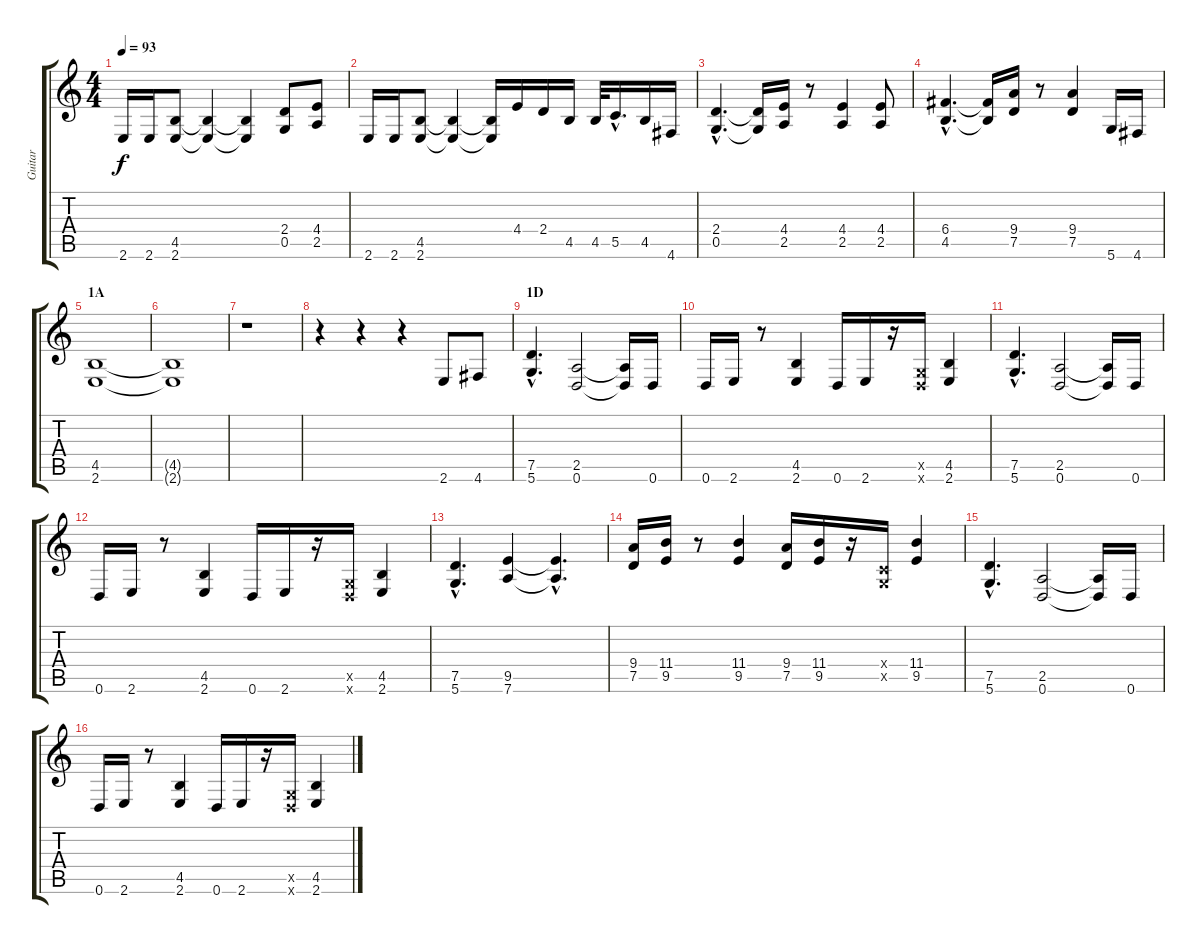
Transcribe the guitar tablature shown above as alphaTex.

\track ("Guitar" "Guitar") {instrument distortionguitar}
\staff {score tabs}
\tuning (D4 A3 F3 C3 G2 D2) {hide}
\ts (4 4)
\tempo 93
\clef g2
\ks c
2.6.16{dy f} 2.6.16 (4.5 2.6).8 (4.5{t} 2.6{t}).4 (4.5{t} 2.6{t}).4 (2.4 0.5).8 (4.4 2.5).8 |
2.6.16 2.6.16 (4.5 2.6).8 (4.5{t} 2.6{t}).4 (4.5{t} 2.6{t}).16 4.4.16 2.4.16 4.5.16 4.5.32 5.5{hac}.16{d} 4.5.16 4.6.16 |
(2.4{hac} 0.5{hac}).4{d} (2.4{t} 0.5{t}).16 (4.4 2.5).16 r.8 (4.4 2.5).4 (4.4 2.5).8 |
(6.4{hac} 4.5{hac}).4{d} (6.4{t} 4.5{t}).16 (9.4 7.5).16 r.8 (9.4 7.5).4 5.6.16 4.6.16 |
\section ("" "1A")
(4.5 2.6).1{volume 8} |
(4.5{t} 2.6{t}).1{volume 0} |
r.1 |
r.4 r.4 r.4 2.6.8{volume 13} 4.6.8 |
\section ("" "1D")
(7.5{hac} 5.6{hac}).4{d volume 14} (2.5 0.6).2 (2.5{t} 0.6{t}).16 0.6.16 |
0.6.16 2.6.16 r.8 (4.5 2.6).4 0.6.16 2.6.16 r.16 (0.5{x} 0.6{x}).16 (4.5 2.6).4 |
(7.5{hac} 5.6{hac}).4{d} (2.5 0.6).2 (2.5{t} 0.6{t}).16 0.6.16 |
0.6.16 2.6.16 r.8 (4.5 2.6).4 0.6.16 2.6.16 r.16 (0.5{x} 0.6{x}).16 (4.5 2.6).4 |
(7.5{hac} 5.6{hac}).4{d} (9.5 7.6).4 (9.5{hac t} 7.6{hac t}).4{d} |
(9.4 7.5).16 (11.4 9.5).16 r.8 (11.4 9.5).4 (9.4 7.5).16 (11.4 9.5).16 r.16 (0.4{x} 0.5{x}).16 (11.4 9.5).4 |
(7.5{hac} 5.6{hac}).4{d} (2.5 0.6).2 (2.5{t} 0.6{t}).16 0.6.16 |
0.6.16 2.6.16 r.8 (4.5 2.6).4 0.6.16 2.6.16 r.16 (0.5{x} 0.6{x}).16 (4.5 2.6).4
